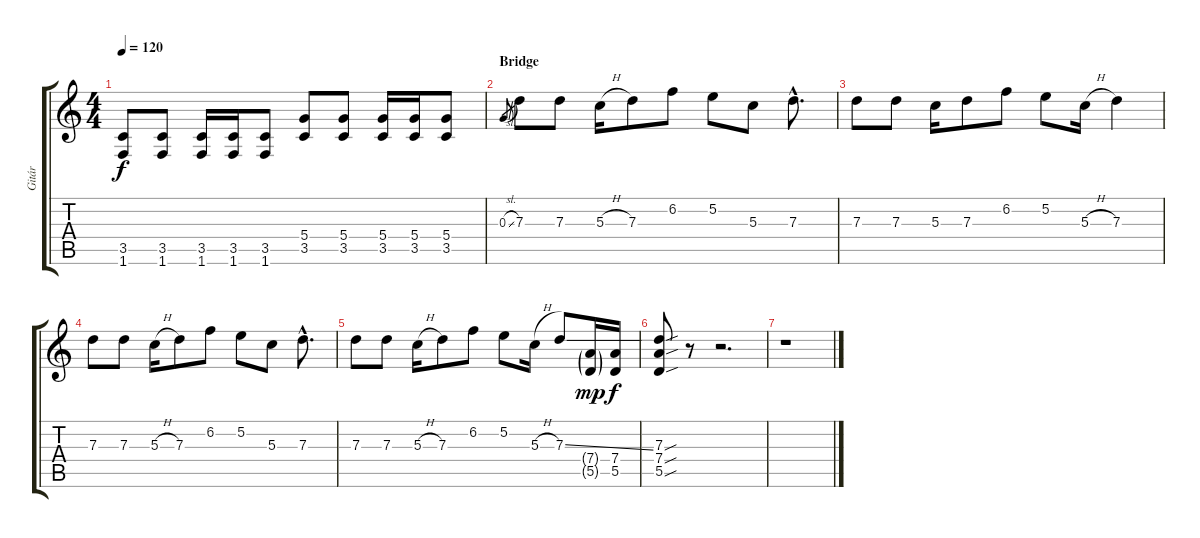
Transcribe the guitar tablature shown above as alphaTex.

\track ("Gitár" "Gitár") {instrument distortionguitar}
\staff {score tabs}
\tuning (E4 B3 G3 D3 A2 E2) {hide}
\ts (4 4)
\tempo 120
\clef g2
\ks c
(3.5 1.6).8{dy f} (3.5 1.6).8 (3.5 1.6).16 (3.5 1.6).16 (3.5 1.6).8 (5.4 3.5).8 (5.4 3.5).8 (5.4 3.5).16 (5.4 3.5).16 (5.4 3.5).8 |
\section ("" "Bridge")
0.3{sl}.8{gr} 7.3.8 7.3.8 5.3{h}.16 7.3.8 6.2.8 5.2.8 5.3.8 7.3{hac}.8{d} |
7.3.8 7.3.8 5.3.16 7.3.8 6.2.8 5.2.8 5.3{h}.16 7.3.4 |
7.3.8 7.3.8 5.3{h}.16 7.3.8 6.2.8 5.2.8 5.3.8 7.3{hac}.8{d} |
7.3.8 7.3.8 5.3{h}.16 7.3.8 6.2.8 5.2.8 5.3{h}.16 7.3{ss}.8 (7.4{g} 5.5{g}).16{dy mp} (7.4 5.5).16{dy f} |
(7.3{sou} 7.4{sou} 5.5{sou}).8 r.8 r.2{d} |
r.1
